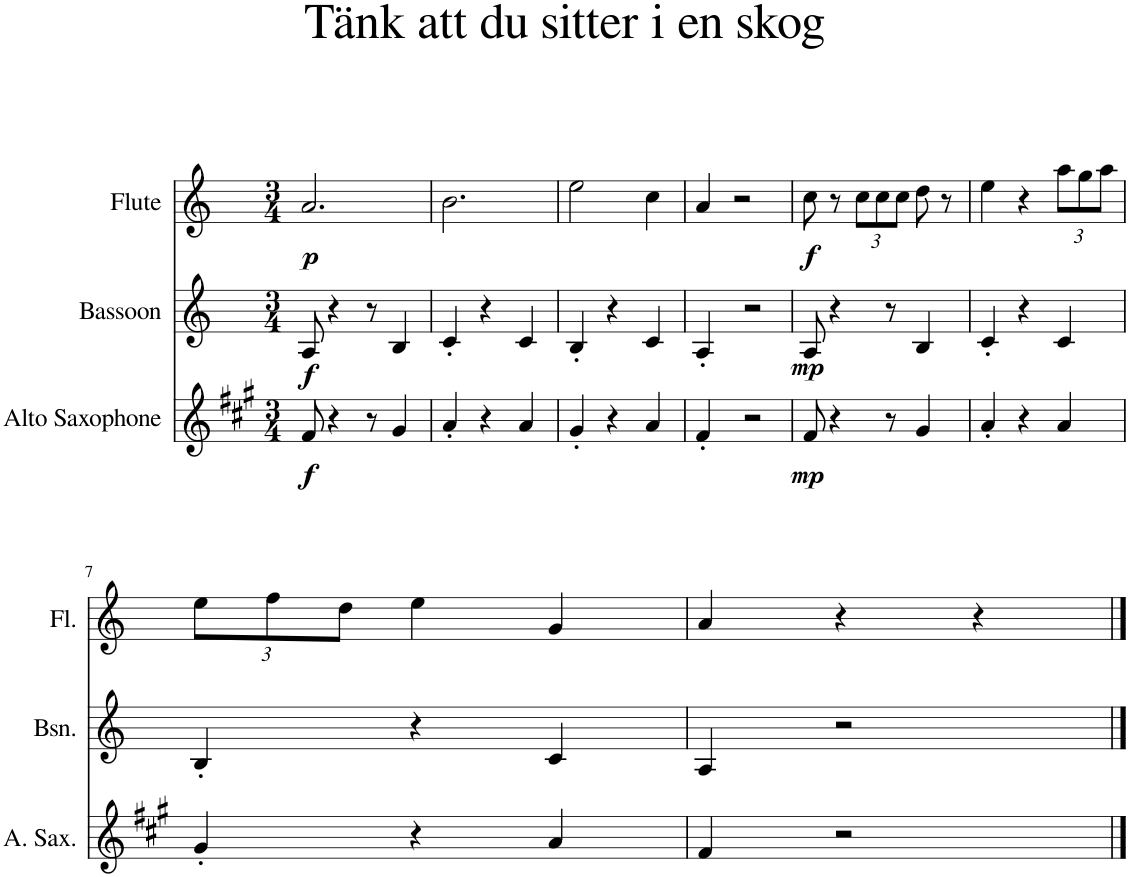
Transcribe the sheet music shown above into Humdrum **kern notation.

**kern	**dynam	**kern	**dynam	**kern	**dynam
*part3	*part3	*part2	*part2	*part1	*part1
*staff3	*staff3	*staff2	*staff2	*staff1	*staff1
*I"Alto Saxophone	*	*I"Bassoon	*	*I"Flute	*
*I'A. Sax.	*	*I'Bsn.	*	*I'Fl.	*
*clefG2	*	*clefG2	*	*clefG2	*
*Trd5c9	*	*	*	*	*
*k[f#c#g#]	*	*k[]	*	*k[]	*
*M3/4	*	*M3/4	*	*M3/4	*
=1	=1	=1	=1	=1	=1
!	!LO:DY:b	!	!LO:DY:b	!	!LO:DY:b
8f#/	f	8A/	f	2.a/	p
4r	.	4r	.	.	.
8r	.	8r	.	.	.
4g#/	.	4B/	.	.	.
=2	=2	=2	=2	=2	=2
4a'/	.	4c'/	.	2.b\	.
4r	.	4r	.	.	.
4a/	.	4c/	.	.	.
=3	=3	=3	=3	=3	=3
4g#'/	.	4B'/	.	2ee\	.
4r	.	4r	.	.	.
4a/	.	4c/	.	4cc\	.
=4	=4	=4	=4	=4	=4
4f#'/	.	4A'/	.	4a/	.
2r	.	2r	.	2r	.
=5	=5	=5	=5	=5	=5
!	!LO:DY:b	!	!LO:DY:b	!	!LO:DY:b
8f#/	mp	8A/	mp	8cc\	f
4r	.	4r	.	8r	.
*	*	*	*	*Xbrackettup	*
.	.	.	.	12cc\L	.
.	.	.	.	12cc\	.
8r	.	8r	.	.	.
.	.	.	.	12cc\J	.
4g#/	.	4B/	.	8dd\	.
.	.	.	.	8r	.
=6	=6	=6	=6	=6	=6
4a'/	.	4c'/	.	4ee\	.
4r	.	4r	.	4r	.
4a/	.	4c/	.	12aa\L	.
.	.	.	.	12gg\	.
.	.	.	.	12aa\J	.
!!LO:LB:g=z
=7	=7	=7	=7	=7	=7
4g#'/	.	4B'/	.	12ee\L	.
.	.	.	.	12ff\	.
.	.	.	.	12dd\J	.
4r	.	4r	.	4ee\	.
4a/	.	4c/	.	4g/	.
=8	=8	=8	=8	=8	=8
4f#/	.	4A/	.	4a/	.
2r	.	2r	.	4r	.
.	.	.	.	4r	.
==	==	==	==	==	==
*-	*-	*-	*-	*-	*-
